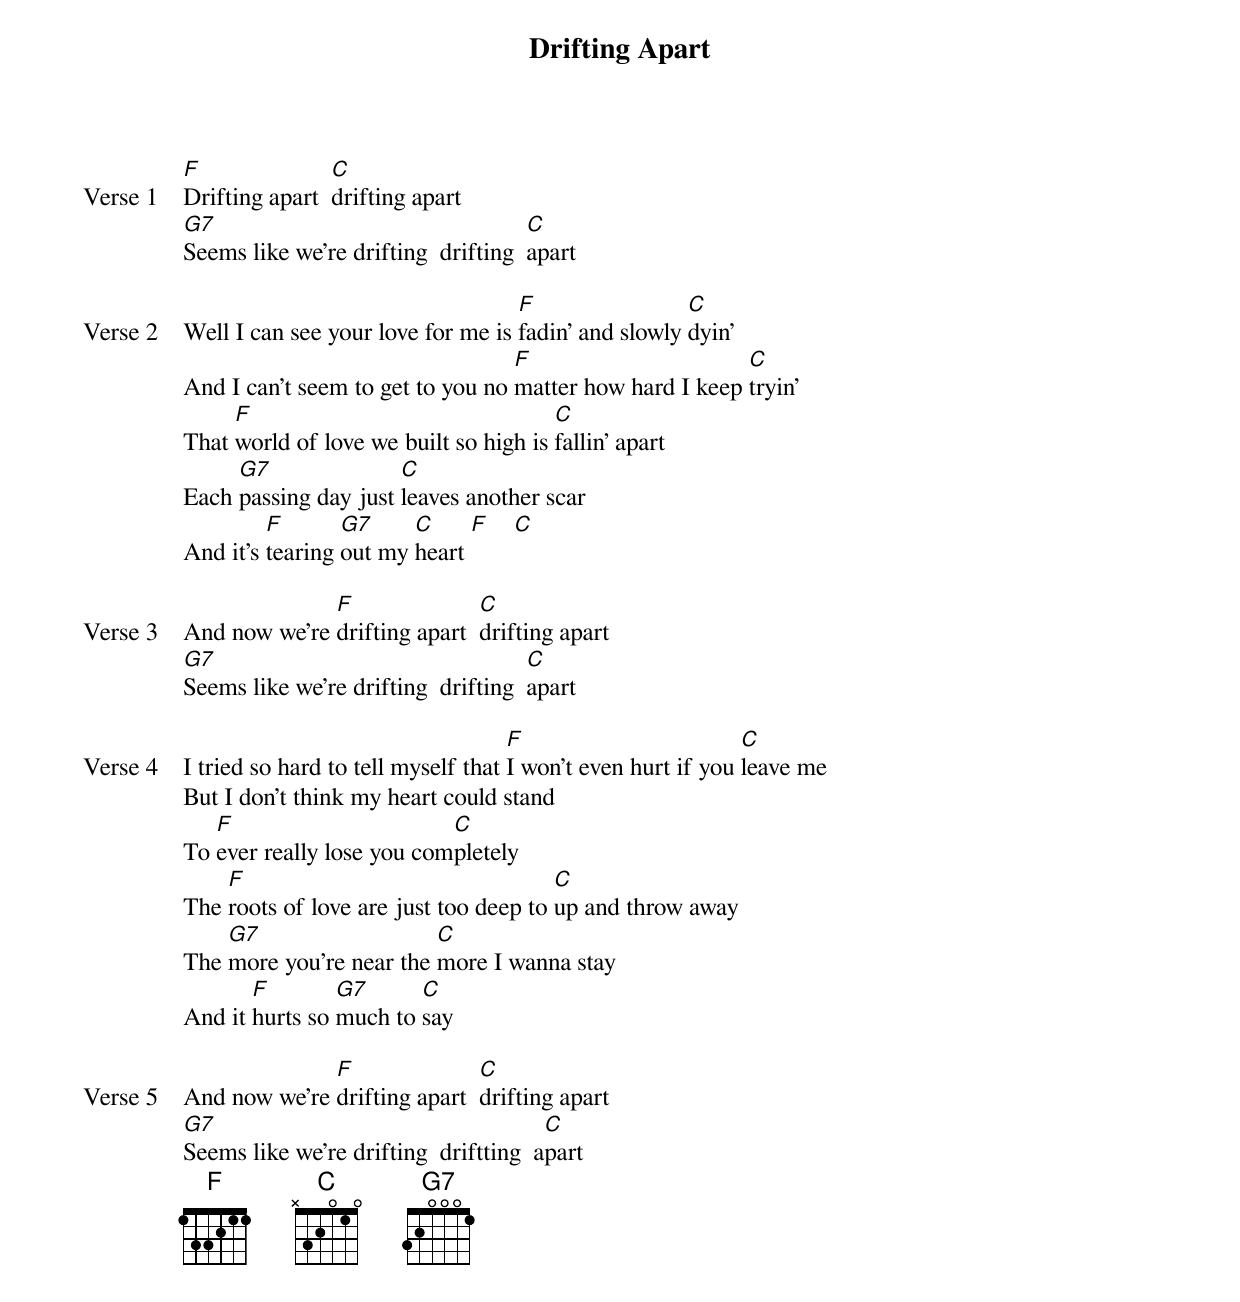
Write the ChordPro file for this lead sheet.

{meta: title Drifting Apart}
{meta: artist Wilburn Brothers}
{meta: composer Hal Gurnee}

{start_of_verse: Verse 1}
[F]Drifting apart  [C]drifting apart
[G7]Seems like we're drifting  drifting  [C]apart
{end_of_verse}

{start_of_verse: Verse 2}
Well I can see your love for me is [F]fadin' and slowly [C]dyin'
And I can’t seem to get to you no [F]matter how hard I keep [C]tryin'
That [F]world of love we built so high is [C]fallin' apart
Each [G7]passing day just [C]leaves another scar
And it's [F]tearing [G7]out my [C]heart [F]    [C]
{end_of_verse}

{start_of_verse: Verse 3}
And now we're [F]drifting apart  [C]drifting apart
[G7]Seems like we're drifting  drifting  [C]apart
{end_of_verse}

{start_of_verse: Verse 4}
I tried so hard to tell myself that [F]I won't even hurt if you [C]leave me
But I don't think my heart could stand
To [F]ever really lose you com[C]pletely
The [F]roots of love are just too deep to [C]up and throw away
The [G7]more you're near the [C]more I wanna stay
And it [F]hurts so [G7]much to [C]say
{end_of_verse}

{start_of_verse: Verse 5}
And now we're [F]drifting apart  [C]drifting apart
[G7]Seems like we're drifting  driftting  a[C]part
{end_of_verse}
